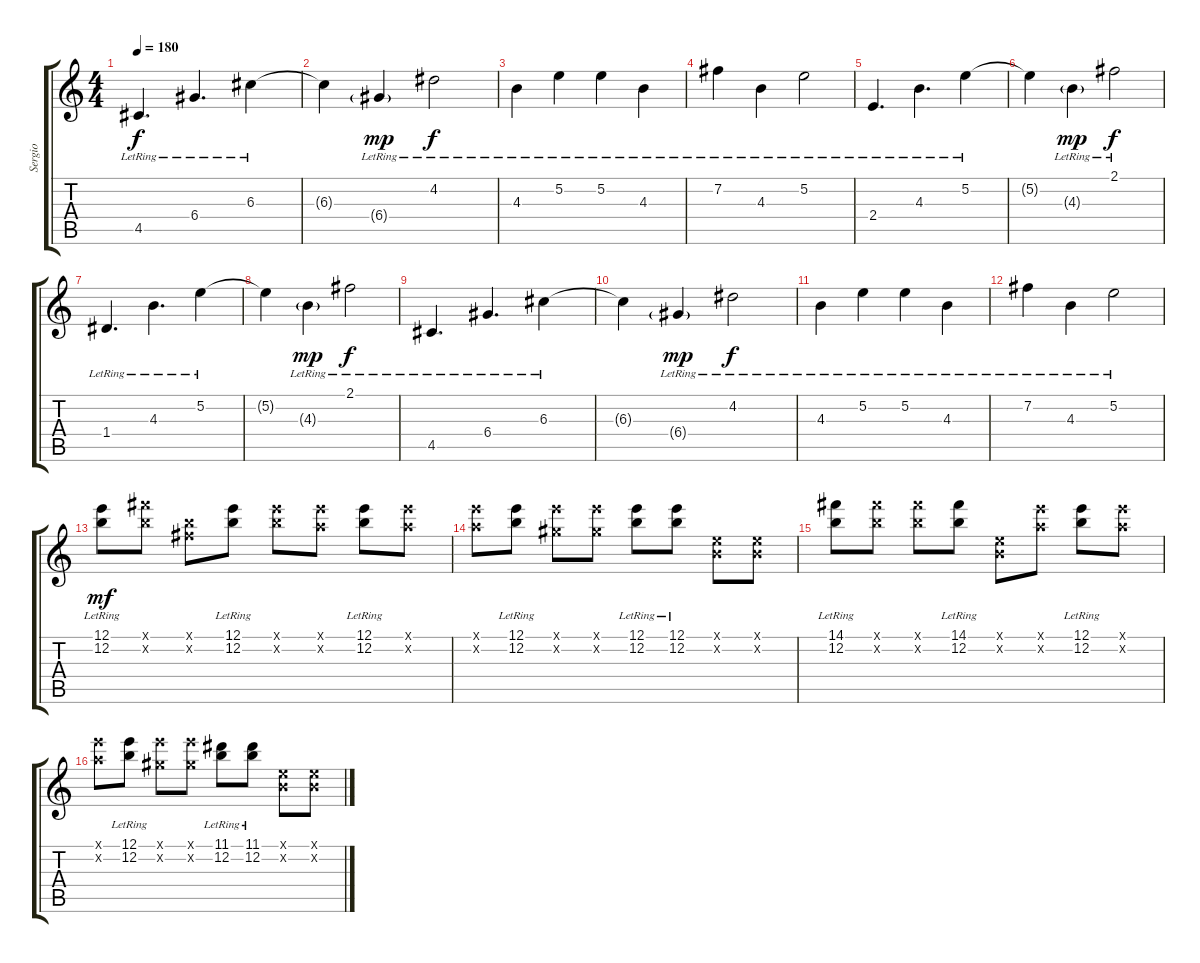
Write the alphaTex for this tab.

\track ("Sergio" "Sergio") {instrument acousticguitarsteel}
\staff {score tabs}
\tuning (E4 B3 G3 D3 A2 E2) {hide}
\ts (4 4)
\tempo 180
\clef g2
\ks c
4.5{lr}.4{d dy f} 6.4{lr}.4{d} 6.3{lr}.4 |
6.3{t}.4 6.4{g lr}.4{dy mp} 4.2{lr}.2{dy f} |
4.3{lr}.4 5.2{lr}.4 5.2{lr}.4 4.3{lr}.4 |
7.2{lr}.4 4.3{lr}.4 5.2{lr}.2 |
2.4{lr}.4{d} 4.3{lr}.4{d} 5.2{lr}.4 |
5.2{t}.4 4.3{g lr}.4{dy mp} 2.1{lr}.2{dy f} |
1.4{lr}.4{d} 4.3{lr}.4{d} 5.2{lr}.4 |
5.2{t}.4 4.3{g lr}.4{dy mp} 2.1{lr}.2{dy f} |
4.5{lr}.4{d} 6.4{lr}.4{d} 6.3{lr}.4 |
6.3{t}.4 6.4{g lr}.4{dy mp} 4.2{lr}.2{dy f} |
4.3{lr}.4 5.2{lr}.4 5.2{lr}.4 4.3{lr}.4 |
7.2{lr}.4 4.3{lr}.4 5.2{lr}.2 |
(12.1{lr} 12.2{lr}).8{dy mf} (14.1{x} 12.2{x}).8 (2.1{x} 12.2{x}).8 (12.1{lr} 12.2{lr}).8 (12.1{x} 12.2{x}).8 (12.1{x} 10.2{x}).8 (12.1{lr} 12.2{lr}).8 (12.1{x} 10.2{x}).8 |
(12.1{x} 10.2{x}).8 (12.1{lr} 12.2{lr}).8 (12.1{x} 9.2{x}).8 (12.1{x} 9.2{x}).8 (12.1{lr} 12.2{lr}).8 (12.1{lr} 12.2{lr}).8 (0.1{x} 0.2{x}).8 (0.1{x} 0.2{x}).8 |
(14.1{lr} 12.2{lr}).8 (14.1{x} 12.2{x}).8 (14.1{x} 12.2{x}).8 (14.1{lr} 12.2{lr}).8 (0.1{x} 0.2{x}).8 (12.1{x} 10.2{x}).8 (12.1{lr} 12.2{lr}).8 (12.1{x} 10.2{x}).8 |
(12.1{x} 10.2{x}).8 (12.1{lr} 12.2{lr}).8 (12.1{x} 9.2{x}).8 (12.1{x} 9.2{x}).8 (11.1{lr} 12.2{lr}).8 (11.1{lr} 12.2{lr}).8 (0.1{x} 0.2{x}).8 (0.1{x} 0.2{x}).8
